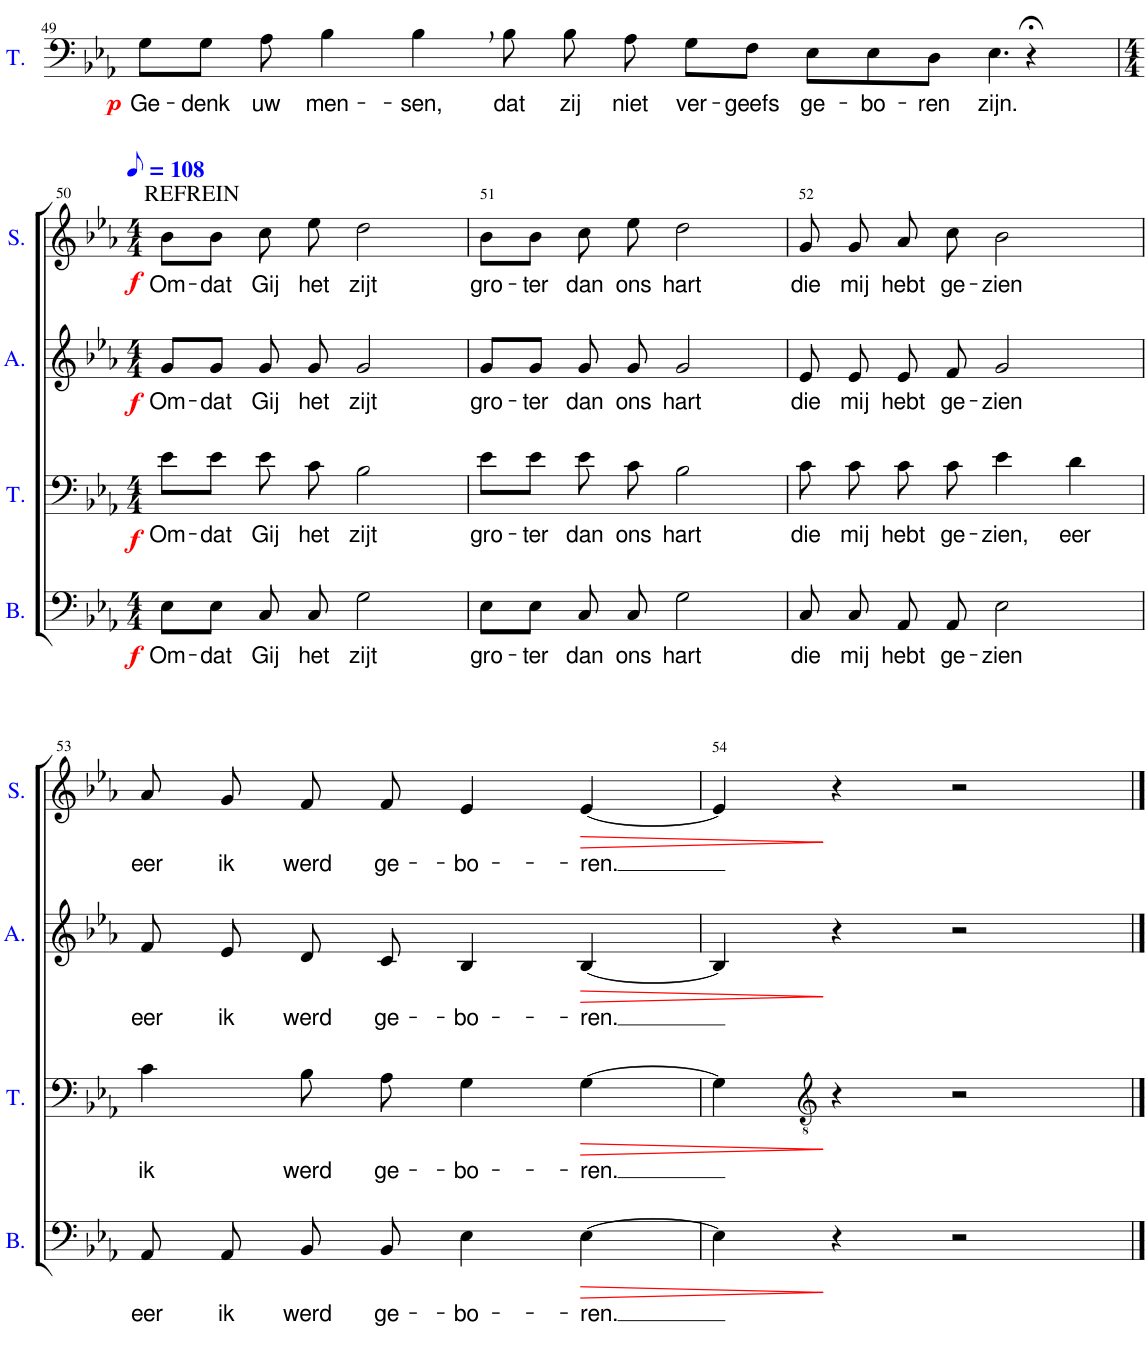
**kern	**text	**dynam	**kern	**text	**dynam	**kern	**text	**dynam	**kern	**text	**dynam
*part4	*part4	*part4	*part3	*part3	*part3	*part2	*part2	*part2	*part1	*part1	*part1
*staff4	*staff4	*staff4	*staff3	*staff3	*staff3	*staff2	*staff2	*staff2	*staff1	*staff1	*staff1
*I"Bass	*	*	*I"Tenor	*	*	*I"Alto	*	*	*I"Soprano	*	*
*I'B.	*	*	*I'T.	*	*	*I'A.	*	*	*I'S.	*	*
!!LO:PB:g=z
*clefF4	*	*	*clefF4	*	*	*clefG2	*	*	*clefG2	*	*
*k[b-e-a-]	*	*	*k[b-e-a-]	*	*	*k[b-e-a-]	*	*	*k[b-e-a-]	*	*
*M4/4	*	*	*M4/4	*	*	*M4/4	*	*	*M4/4	*	*
=49	=49	=49	=49	=49	=49	=49	=49	=49	=49	=49	=49
!	!	!	!	!LO:LY:b	!LO:DY:b	!	!	!	!	!	!
1r	.	.	8G\L	Ge-	p	1r	.	.	1r	.	.
!	!	!	!	!LO:LY:b	!	!	!	!	!	!	!
.	.	.	8G\J	-denk	.	.	.	.	.	.	.
!	!	!	!	!LO:LY:b	!	!	!	!	!	!	!
.	.	.	8A-\	uw	.	.	.	.	.	.	.
!	!	!	!	!LO:LY:b	!	!	!	!	!	!	!
.	.	.	4B-\	men-	.	.	.	.	.	.	.
!	!	!	!	!LO:LY:b	!	!	!	!	!	!	!
.	.	.	4B-,\	-sen,	.	.	.	.	.	.	.
!	!	!	!	!LO:LY:b	!	!	!	!	!	!	!
.	.	.	8B-\	dat	.	.	.	.	.	.	.
!	!	!	!	!LO:LY:b	!	!	!	!	!	!	!
1ryy	.	.	8B-\	zij	.	1ryy	.	.	1ryy	.	.
!	!	!	!	!LO:LY:b	!	!	!	!	!	!	!
.	.	.	8A-\	niet	.	.	.	.	.	.	.
!	!	!	!	!LO:LY:b	!	!	!	!	!	!	!
.	.	.	8G\L	ver-	.	.	.	.	.	.	.
!	!	!	!	!LO:LY:b	!	!	!	!	!	!	!
.	.	.	8F\J	-geefs	.	.	.	.	.	.	.
!	!	!	!	!LO:LY:b	!	!	!	!	!	!	!
.	.	.	8E-\L	ge-	.	.	.	.	.	.	.
!	!	!	!	!LO:LY:b	!	!	!	!	!	!	!
.	.	.	8E-\	-bo-	.	.	.	.	.	.	.
!	!	!	!	!LO:LY:b	!	!	!	!	!	!	!
.	.	.	8D\J	-ren	.	.	.	.	.	.	.
!	!	!	!	!LO:LY:b	!	!	!	!	!	!	!
.	.	.	4.E-\	zijn.	.	.	.	.	.	.	.
2r	.	.	.	.	.	2r	.	.	2r	.	.
.	.	.	4r;<	.	.	.	.	.	.	.	.
!!LO:LB:g=z
=50	=50	=50	=50	=50	=50	=50	=50	=50	=50	=50	=50
*M4/4	*	*	*M4/4	*	*	*M4/4	*	*	*M4/4	*	*
*	*	*	*	*	*	*	*	*	*MM54	*	*
!	!	!	!	!	!	!	!	!	!LO:TX:a:t=REFREIN	!	!
!	!LO:LY:b	!LO:DY:b	!	!LO:LY:b	!LO:DY:b	!	!LO:LY:b	!LO:DY:b	!	!LO:LY:b	!LO:DY:b
8E-\L	Om-	f	8e-\L	Om-	f	8g/L	Om-	f	8b-\L	-Om-	f
!	!	!	!	!LO:LY:b	!	!	!	!	!	!	!
1r	.	.	8e-\J	-dat	.	1r	.	.	1r	.	.
!	!	!	!	!LO:LY:b	!	!	!	!	!	!	!
.	.	.	8e-\	Gij	.	.	.	.	.	.	.
!	!	!	!	!LO:LY:b	!	!	!	!	!	!	!
.	.	.	8c\	het	.	.	.	.	.	.	.
!	!	!	!	!LO:LY:b	!	!	!	!	!	!	!
.	.	.	2B-\	zijt	.	.	.	.	.	.	.
.	.	.	1ryy	.	.	.	.	.	.	.	.
!	!LO:LY:b	!	!	!	!	!	!LO:LY:b	!	!	!LO:LY:b	!
8E-\J	-dat	.	.	.	.	8g/J	-dat	.	8b-\J	-dat	.
!	!LO:LY:b	!	!	!	!	!	!LO:LY:b	!	!	!LO:LY:b	!
8C/	Gij	.	.	.	.	8g/	Gij	.	8cc\	Gij	.
!	!LO:LY:b	!	!	!	!	!	!LO:LY:b	!	!	!LO:LY:b	!
8C/	het	.	.	.	.	8g/	het	.	8ee-\	het	.
!	!LO:LY:b	!	!	!	!	!	!LO:LY:b	!	!	!LO:LY:b	!
2G\	zijt	.	.	.	.	2g/	zijt	.	2dd\	zijt	.
=51	=51	=51	=51	=51	=51	=51	=51	=51	=51	=51	=51
!	!LO:LY:b	!	!	!LO:LY:b	!	!	!LO:LY:b	!	!	!LO:LY:b	!
8E-\L	gro-	.	8e-\L	gro-	.	8g/L	gro-	.	8b-\L	gro-	.
!	!LO:LY:b	!	!	!LO:LY:b	!	!	!LO:LY:b	!	!	!LO:LY:b	!
8E-\J	-ter	.	8e-\J	-ter	.	8g/J	-ter	.	8b-\J	-ter	.
!	!LO:LY:b	!	!	!LO:LY:b	!	!	!LO:LY:b	!	!	!LO:LY:b	!
8C/	dan	.	8e-\	dan	.	8g/	dan	.	8cc\	dan	.
!	!LO:LY:b	!	!	!LO:LY:b	!	!	!LO:LY:b	!	!	!LO:LY:b	!
8C/	ons	.	8c\	ons	.	8g/	ons	.	8ee-\	ons	.
!	!LO:LY:b	!	!	!LO:LY:b	!	!	!LO:LY:b	!	!	!LO:LY:b	!
2G\	hart	.	2B-\	hart	.	2g/	hart	.	2dd\	hart	.
=52	=52	=52	=52	=52	=52	=52	=52	=52	=52	=52	=52
!	!LO:LY:b	!	!	!LO:LY:b	!	!	!LO:LY:b	!	!	!LO:LY:b	!
8C/	die	.	8c\	die	.	8e-/	die	.	8g/	die	.
!	!LO:LY:b	!	!	!LO:LY:b	!	!	!LO:LY:b	!	!	!LO:LY:b	!
8C/	mij	.	8c\	mij	.	8e-/	mij	.	8g/	mij	.
!	!LO:LY:b	!	!	!LO:LY:b	!	!	!LO:LY:b	!	!	!LO:LY:b	!
8AA-/	hebt	.	8c\	hebt	.	8e-/	hebt	.	8a-/	hebt	.
!	!LO:LY:b	!	!	!LO:LY:b	!	!	!LO:LY:b	!	!	!LO:LY:b	!
8AA-/	ge-	.	8c\	ge-	.	8f/	ge-	.	8cc\	ge-	.
!	!LO:LY:b	!	!	!LO:LY:b	!	!	!LO:LY:b	!	!	!LO:LY:b	!
2E-\	-zien	.	4e-\	-zien,	.	2g/	-zien	.	2b-\	-zien	.
!	!	!	!	!LO:LY:b	!	!	!	!	!	!	!
.	.	.	4d\	eer	.	.	.	.	.	.	.
!!LO:LB:g=z
=53	=53	=53	=53	=53	=53	=53	=53	=53	=53	=53	=53
!	!LO:LY:b	!	!	!LO:LY:b	!	!	!LO:LY:b	!	!	!LO:LY:b	!
8AA-/	eer	.	4c\	ik	.	8f/	eer	.	8a-/	eer	.
!	!LO:LY:b	!	!	!	!	!	!LO:LY:b	!	!	!LO:LY:b	!
8AA-/	ik	.	.	.	.	8e-/	ik	.	8g/	ik	.
!	!LO:LY:b	!	!	!LO:LY:b	!	!	!LO:LY:b	!	!	!LO:LY:b	!
8BB-/	werd	.	8B-\	werd	.	8d/	werd	.	8f/	werd	.
!	!LO:LY:b	!	!	!LO:LY:b	!	!	!LO:LY:b	!	!	!LO:LY:b	!
8BB-/	ge-	.	8A-\	ge-	.	8c/	ge-	.	8f/	ge-	.
!	!LO:LY:b	!	!	!LO:LY:b	!	!	!LO:LY:b	!	!	!LO:LY:b	!
4E-\	-bo-	.	4G\	-bo-	.	4B-/	-bo-	.	4e-/	-bo-	.
!	!LO:LY:b	!LO:HP:b	!	!LO:LY:b	!LO:HP:b	!	!LO:LY:b	!LO:HP:b	!	!LO:LY:b	!LO:HP:b
[4E-\	-ren.	>	[4G\	-ren.	>	[4B-/	-ren.	>	[4e-/	-ren.	>
=54	=54	=54	=54	=54	=54	=54	=54	=54	=54	=54	=54
4E-\]	.	.	4G\]	.	.	4B-/]	.	.	4e-/]	.	.
*	*	*	*clefGv2	*	*	*	*	*	*	*	*
4r	.	]	4r	.	]	4r	.	]	4r	.	]
2r	.	.	2r	.	.	2r	.	.	2r	.	.
==	==	==	==	==	==	==	==	==	==	==	==
*-	*-	*-	*-	*-	*-	*-	*-	*-	*-	*-	*-
